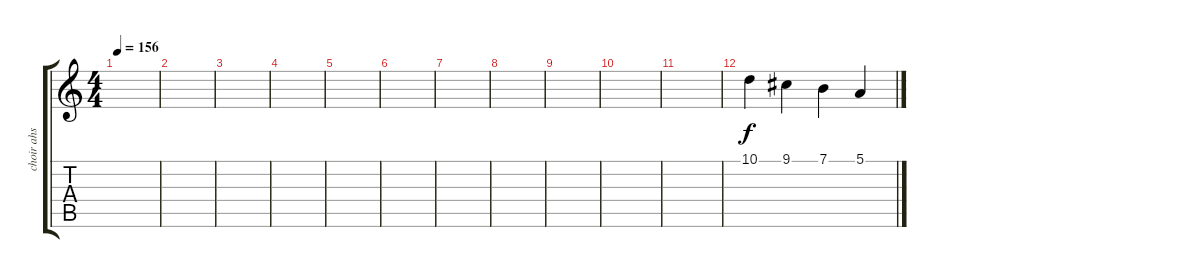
\track ("choir ahs" "choir ahs") {instrument choiraahs}
\staff {score tabs}
\tuning (E4 B3 G3 D3 A2 E2) {hide}
\ts (4 4)
\tempo 156
\clef g2
\ks c
|
|
|
|
|
|
|
|
|
|
|
10.1.4 9.1.4 7.1.4 5.1.4
